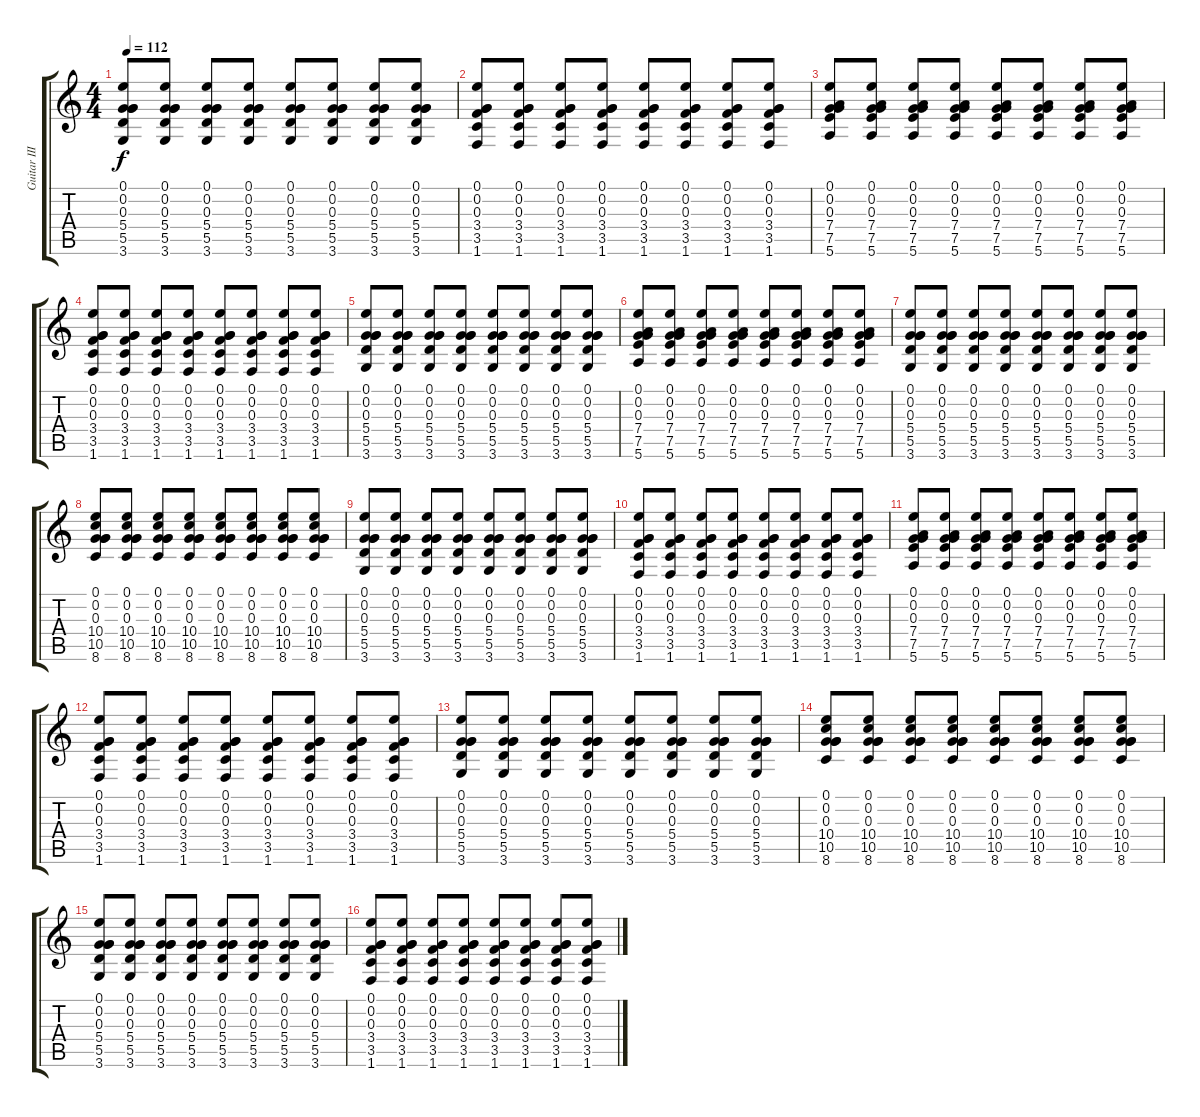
\track ("Guitar III (Aiji)" "Guitar III") {instrument electricguitarjazz}
\staff {score tabs}
\tuning (E4 G3 G3 D3 A2 E2) {hide}
\ts (4 4)
\tempo 112
\clef g2
\ks c
(0.1 0.2 0.3 5.4 5.5 3.6).8{dy f} (0.1 0.2 0.3 5.4 5.5 3.6).8 (0.1 0.2 0.3 5.4 5.5 3.6).8 (0.1 0.2 0.3 5.4 5.5 3.6).8 (0.1 0.2 0.3 5.4 5.5 3.6).8 (0.1 0.2 0.3 5.4 5.5 3.6).8 (0.1 0.2 0.3 5.4 5.5 3.6).8 (0.1 0.2 0.3 5.4 5.5 3.6).8 |
(0.1 0.2 0.3 3.4 3.5 1.6).8 (0.1 0.2 0.3 3.4 3.5 1.6).8 (0.1 0.2 0.3 3.4 3.5 1.6).8 (0.1 0.2 0.3 3.4 3.5 1.6).8 (0.1 0.2 0.3 3.4 3.5 1.6).8 (0.1 0.2 0.3 3.4 3.5 1.6).8 (0.1 0.2 0.3 3.4 3.5 1.6).8 (0.1 0.2 0.3 3.4 3.5 1.6).8 |
(0.1 0.2 0.3 7.4 7.5 5.6).8 (0.1 0.2 0.3 7.4 7.5 5.6).8 (0.1 0.2 0.3 7.4 7.5 5.6).8 (0.1 0.2 0.3 7.4 7.5 5.6).8 (0.1 0.2 0.3 7.4 7.5 5.6).8 (0.1 0.2 0.3 7.4 7.5 5.6).8 (0.1 0.2 0.3 7.4 7.5 5.6).8 (0.1 0.2 0.3 7.4 7.5 5.6).8 |
(0.1 0.2 0.3 3.4 3.5 1.6).8 (0.1 0.2 0.3 3.4 3.5 1.6).8 (0.1 0.2 0.3 3.4 3.5 1.6).8 (0.1 0.2 0.3 3.4 3.5 1.6).8 (0.1 0.2 0.3 3.4 3.5 1.6).8 (0.1 0.2 0.3 3.4 3.5 1.6).8 (0.1 0.2 0.3 3.4 3.5 1.6).8 (0.1 0.2 0.3 3.4 3.5 1.6).8 |
(0.1 0.2 0.3 5.4 5.5 3.6).8 (0.1 0.2 0.3 5.4 5.5 3.6).8 (0.1 0.2 0.3 5.4 5.5 3.6).8 (0.1 0.2 0.3 5.4 5.5 3.6).8 (0.1 0.2 0.3 5.4 5.5 3.6).8 (0.1 0.2 0.3 5.4 5.5 3.6).8 (0.1 0.2 0.3 5.4 5.5 3.6).8 (0.1 0.2 0.3 5.4 5.5 3.6).8 |
(0.1 0.2 0.3 7.4 7.5 5.6).8 (0.1 0.2 0.3 7.4 7.5 5.6).8 (0.1 0.2 0.3 7.4 7.5 5.6).8 (0.1 0.2 0.3 7.4 7.5 5.6).8 (0.1 0.2 0.3 7.4 7.5 5.6).8 (0.1 0.2 0.3 7.4 7.5 5.6).8 (0.1 0.2 0.3 7.4 7.5 5.6).8 (0.1 0.2 0.3 7.4 7.5 5.6).8 |
(0.1 0.2 0.3 5.4 5.5 3.6).8 (0.1 0.2 0.3 5.4 5.5 3.6).8 (0.1 0.2 0.3 5.4 5.5 3.6).8 (0.1 0.2 0.3 5.4 5.5 3.6).8 (0.1 0.2 0.3 5.4 5.5 3.6).8 (0.1 0.2 0.3 5.4 5.5 3.6).8 (0.1 0.2 0.3 5.4 5.5 3.6).8 (0.1 0.2 0.3 5.4 5.5 3.6).8 |
(0.1 0.2 0.3 10.4 10.5 8.6).8 (0.1 0.2 0.3 10.4 10.5 8.6).8 (0.1 0.2 0.3 10.4 10.5 8.6).8 (0.1 0.2 0.3 10.4 10.5 8.6).8 (0.1 0.2 0.3 10.4 10.5 8.6).8 (0.1 0.2 0.3 10.4 10.5 8.6).8 (0.1 0.2 0.3 10.4 10.5 8.6).8 (0.1 0.2 0.3 10.4 10.5 8.6).8 |
(0.1 0.2 0.3 5.4 5.5 3.6).8 (0.1 0.2 0.3 5.4 5.5 3.6).8 (0.1 0.2 0.3 5.4 5.5 3.6).8 (0.1 0.2 0.3 5.4 5.5 3.6).8 (0.1 0.2 0.3 5.4 5.5 3.6).8 (0.1 0.2 0.3 5.4 5.5 3.6).8 (0.1 0.2 0.3 5.4 5.5 3.6).8 (0.1 0.2 0.3 5.4 5.5 3.6).8 |
(0.1 0.2 0.3 3.4 3.5 1.6).8 (0.1 0.2 0.3 3.4 3.5 1.6).8 (0.1 0.2 0.3 3.4 3.5 1.6).8 (0.1 0.2 0.3 3.4 3.5 1.6).8 (0.1 0.2 0.3 3.4 3.5 1.6).8 (0.1 0.2 0.3 3.4 3.5 1.6).8 (0.1 0.2 0.3 3.4 3.5 1.6).8 (0.1 0.2 0.3 3.4 3.5 1.6).8 |
(0.1 0.2 0.3 7.4 7.5 5.6).8 (0.1 0.2 0.3 7.4 7.5 5.6).8 (0.1 0.2 0.3 7.4 7.5 5.6).8 (0.1 0.2 0.3 7.4 7.5 5.6).8 (0.1 0.2 0.3 7.4 7.5 5.6).8 (0.1 0.2 0.3 7.4 7.5 5.6).8 (0.1 0.2 0.3 7.4 7.5 5.6).8 (0.1 0.2 0.3 7.4 7.5 5.6).8 |
(0.1 0.2 0.3 3.4 3.5 1.6).8 (0.1 0.2 0.3 3.4 3.5 1.6).8 (0.1 0.2 0.3 3.4 3.5 1.6).8 (0.1 0.2 0.3 3.4 3.5 1.6).8 (0.1 0.2 0.3 3.4 3.5 1.6).8 (0.1 0.2 0.3 3.4 3.5 1.6).8 (0.1 0.2 0.3 3.4 3.5 1.6).8 (0.1 0.2 0.3 3.4 3.5 1.6).8 |
(0.1 0.2 0.3 5.4 5.5 3.6).8 (0.1 0.2 0.3 5.4 5.5 3.6).8 (0.1 0.2 0.3 5.4 5.5 3.6).8 (0.1 0.2 0.3 5.4 5.5 3.6).8 (0.1 0.2 0.3 5.4 5.5 3.6).8 (0.1 0.2 0.3 5.4 5.5 3.6).8 (0.1 0.2 0.3 5.4 5.5 3.6).8 (0.1 0.2 0.3 5.4 5.5 3.6).8 |
(0.1 0.2 0.3 10.4 10.5 8.6).8 (0.1 0.2 0.3 10.4 10.5 8.6).8 (0.1 0.2 0.3 10.4 10.5 8.6).8 (0.1 0.2 0.3 10.4 10.5 8.6).8 (0.1 0.2 0.3 10.4 10.5 8.6).8 (0.1 0.2 0.3 10.4 10.5 8.6).8 (0.1 0.2 0.3 10.4 10.5 8.6).8 (0.1 0.2 0.3 10.4 10.5 8.6).8 |
(0.1 0.2 0.3 5.4 5.5 3.6).8 (0.1 0.2 0.3 5.4 5.5 3.6).8 (0.1 0.2 0.3 5.4 5.5 3.6).8 (0.1 0.2 0.3 5.4 5.5 3.6).8 (0.1 0.2 0.3 5.4 5.5 3.6).8 (0.1 0.2 0.3 5.4 5.5 3.6).8 (0.1 0.2 0.3 5.4 5.5 3.6).8 (0.1 0.2 0.3 5.4 5.5 3.6).8 |
(0.1 0.2 0.3 3.4 3.5 1.6).8 (0.1 0.2 0.3 3.4 3.5 1.6).8 (0.1 0.2 0.3 3.4 3.5 1.6).8 (0.1 0.2 0.3 3.4 3.5 1.6).8 (0.1 0.2 0.3 3.4 3.5 1.6).8 (0.1 0.2 0.3 3.4 3.5 1.6).8 (0.1 0.2 0.3 3.4 3.5 1.6).8 (0.1 0.2 0.3 3.4 3.5 1.6).8
